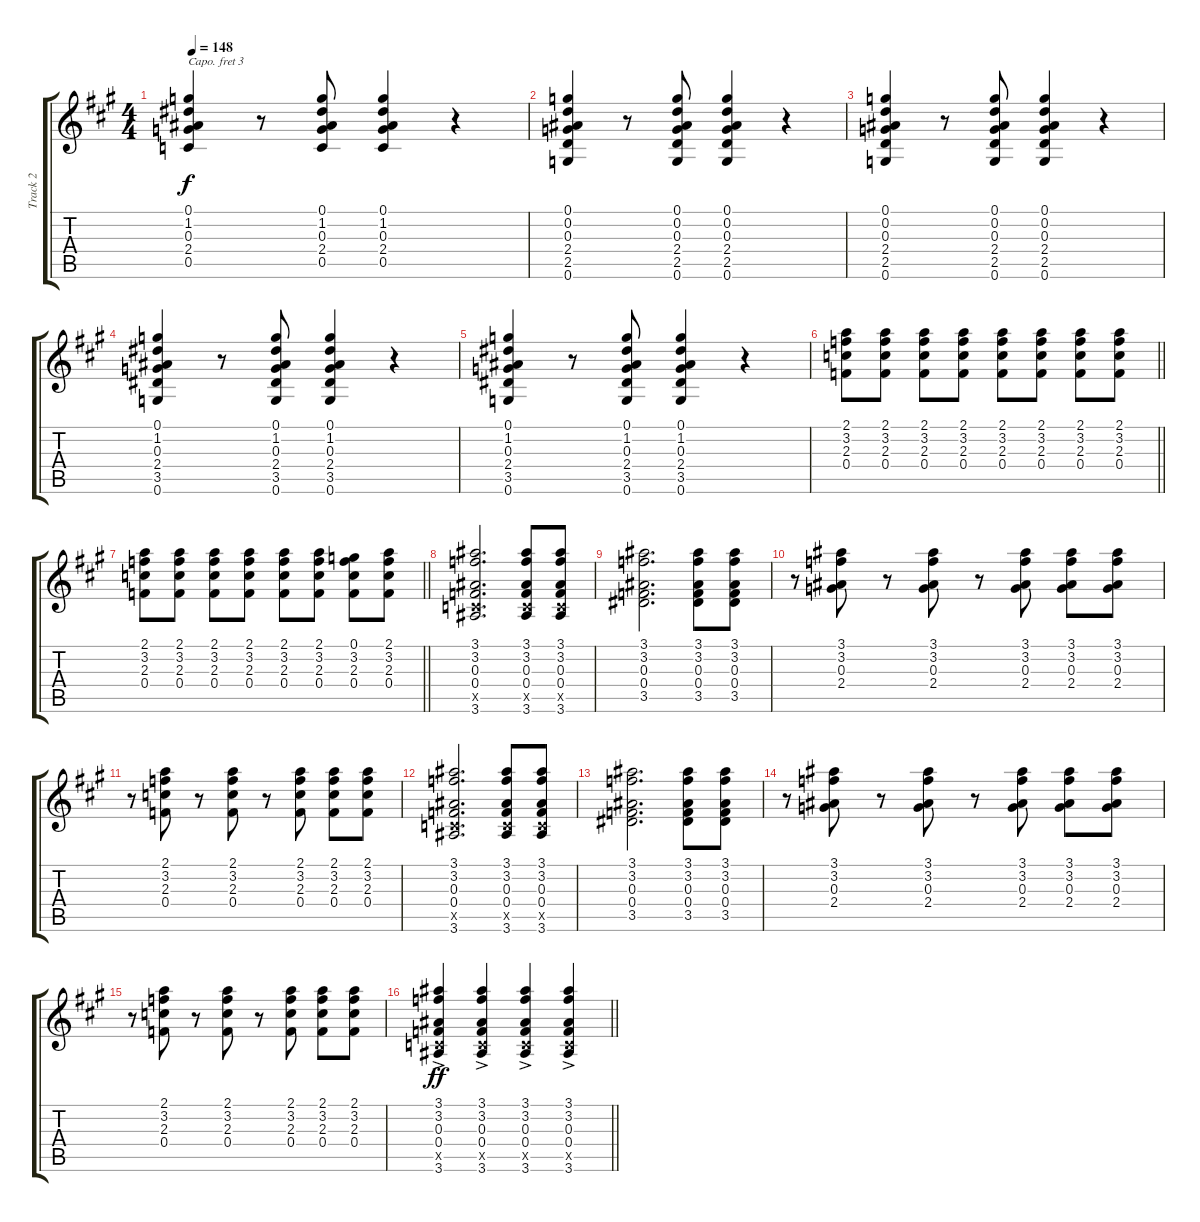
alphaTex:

\track ("Track 2" "Track 2") {instrument distortionguitar}
\staff {score tabs}
\capo 3
\tuning (E4 B3 G3 D3 A2 E2) {hide}
\ts (4 4)
\tempo 148
\clef g2
\ks a
(0.1 1.2 0.3 2.4 0.5).4{dy f} r.8 (0.1 1.2 0.3 2.4 0.5).8 (0.1 1.2 0.3 2.4 0.5).4 r.4 |
(0.1 0.2 0.3 2.4 2.5 0.6).4 r.8 (0.1 0.2 0.3 2.4 2.5 0.6).8 (0.1 0.2 0.3 2.4 2.5 0.6).4 r.4 |
(0.1 0.2 0.3 2.4 2.5 0.6).4 r.8 (0.1 0.2 0.3 2.4 2.5 0.6).8 (0.1 0.2 0.3 2.4 2.5 0.6).4 r.4 |
(0.1 1.2 0.3 2.4 3.5 0.6).4 r.8 (0.1 1.2 0.3 2.4 3.5 0.6).8 (0.1 1.2 0.3 2.4 3.5 0.6).4 r.4 |
(0.1 1.2 0.3 2.4 3.5 0.6).4 r.8 (0.1 1.2 0.3 2.4 3.5 0.6).8 (0.1 1.2 0.3 2.4 3.5 0.6).4 r.4 |
\barLineRight lightlight
(2.1 3.2 2.3 0.4).8 (2.1 3.2 2.3 0.4).8 (2.1 3.2 2.3 0.4).8 (2.1 3.2 2.3 0.4).8 (2.1 3.2 2.3 0.4).8 (2.1 3.2 2.3 0.4).8 (2.1 3.2 2.3 0.4).8 (2.1 3.2 2.3 0.4).8 |
\barLineRight lightlight
(2.1 3.2 2.3 0.4).8 (2.1 3.2 2.3 0.4).8 (2.1 3.2 2.3 0.4).8 (2.1 3.2 2.3 0.4).8 (2.1 3.2 2.3 0.4).8 (2.1 3.2 2.3 0.4).8 (0.1 3.2 2.3 0.4).8 (2.1 3.2 2.3 0.4).8 |
(3.1 3.2 0.3 0.4 0.5{x} 3.6).2{d} (3.1 3.2 0.3 0.4 0.5{x} 3.6).8 (3.1 3.2 0.3 0.4 0.5{x} 3.6).8 |
(3.1 3.2 0.3 0.4 3.5).2{d} (3.1 3.2 0.3 0.4 3.5).8 (3.1 3.2 0.3 0.4 3.5).8 |
r.8 (3.1 3.2 0.3 2.4).8 r.8 (3.1 3.2 0.3 2.4).8 r.8 (3.1 3.2 0.3 2.4).8 (3.1 3.2 0.3 2.4).8 (3.1 3.2 0.3 2.4).8 |
r.8 (2.1 3.2 2.3 0.4).8 r.8 (2.1 3.2 2.3 0.4).8 r.8 (2.1 3.2 2.3 0.4).8 (2.1 3.2 2.3 0.4).8 (2.1 3.2 2.3 0.4).8 |
(3.1 3.2 0.3 0.4 0.5{x} 3.6).2{d} (3.1 3.2 0.3 0.4 0.5{x} 3.6).8 (3.1 3.2 0.3 0.4 0.5{x} 3.6).8 |
(3.1 3.2 0.3 0.4 3.5).2{d} (3.1 3.2 0.3 0.4 3.5).8 (3.1 3.2 0.3 0.4 3.5).8 |
r.8 (3.1 3.2 0.3 2.4).8 r.8 (3.1 3.2 0.3 2.4).8 r.8 (3.1 3.2 0.3 2.4).8 (3.1 3.2 0.3 2.4).8 (3.1 3.2 0.3 2.4).8 |
r.8 (2.1 3.2 2.3 0.4).8 r.8 (2.1 3.2 2.3 0.4).8 r.8 (2.1 3.2 2.3 0.4).8 (2.1 3.2 2.3 0.4).8 (2.1 3.2 2.3 0.4).8 |
\barLineRight lightlight
(3.1 3.2{ac} 0.3 0.4 0.5{x} 3.6).4{dy ff} (3.1 3.2{ac} 0.3 0.4 0.5{x} 3.6).4 (3.1 3.2{ac} 0.3 0.4 0.5{x} 3.6).4 (3.1 3.2{ac} 0.3 0.4 0.5{x} 3.6).4
